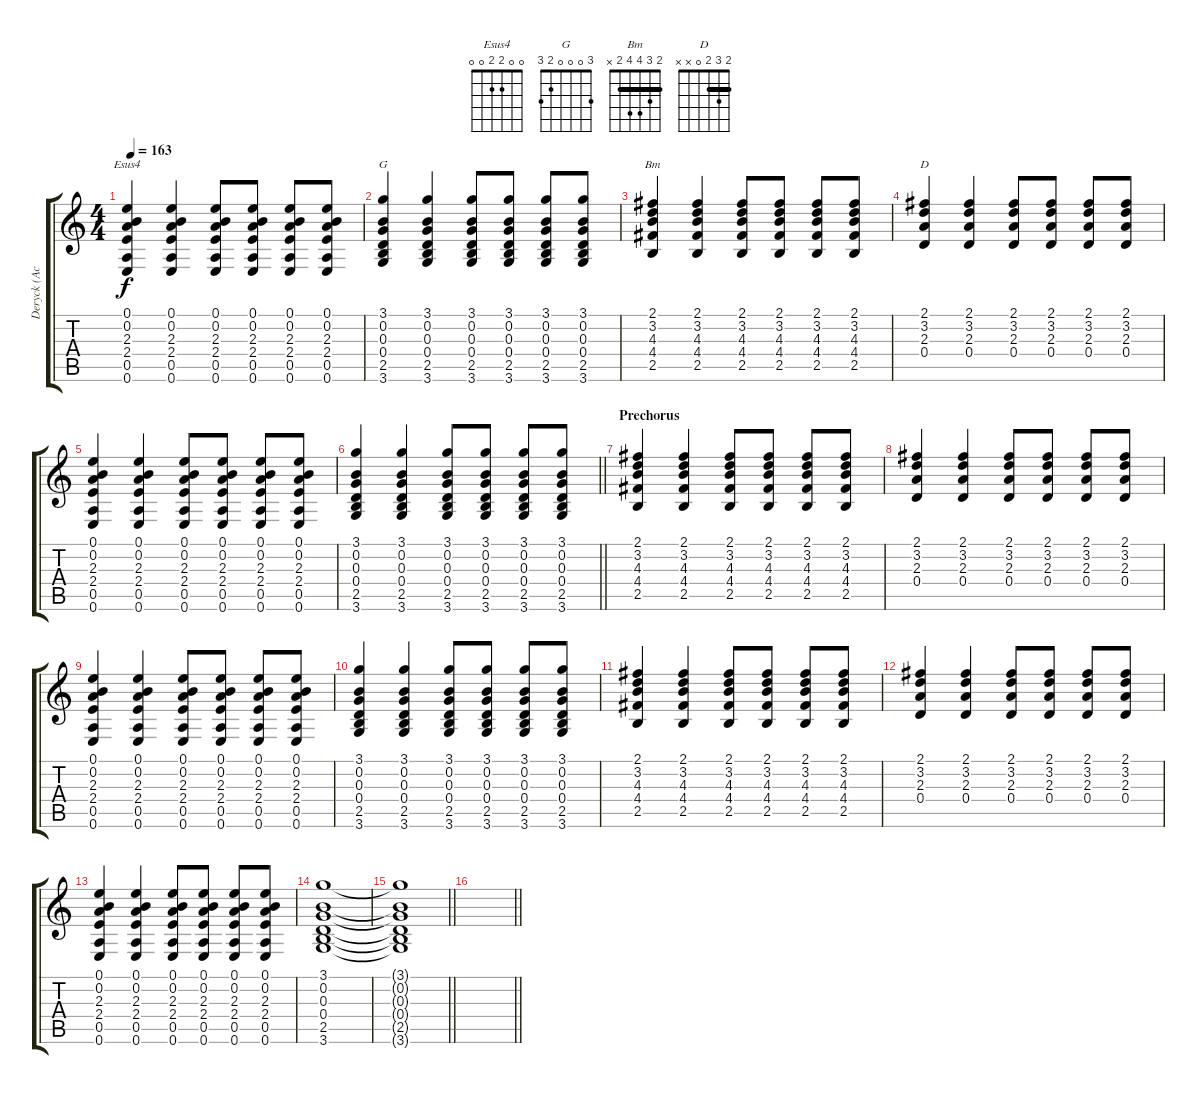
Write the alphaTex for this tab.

\track ("Deryck (Acoustic Gtr)" "Deryck (Ac") {instrument acousticguitarsteel}
\staff {score tabs}
\tuning (E4 B3 G3 D3 A2 E2) {hide}
\chord ("Esus4" 0 0 2 2 0 0)
\chord ("G" 3 0 0 0 2 3)
\chord ("Bm" 2 3 4 4 2 x) {barre 2}
\chord ("D" 2 3 2 0 x x) {barre 2}
\ts (4 4)
\tempo 163
\clef g2
\ks c
(0.1 0.2 2.3 2.4 0.5 0.6).4{ch "Esus4" dy f} (0.1 0.2 2.3 2.4 0.5 0.6).4 (0.1 0.2 2.3 2.4 0.5 0.6).8 (0.1 0.2 2.3 2.4 0.5 0.6).8 (0.1 0.2 2.3 2.4 0.5 0.6).8 (0.1 0.2 2.3 2.4 0.5 0.6).8 |
(3.1 0.2 0.3 0.4 2.5 3.6).4{ch "G"} (3.1 0.2 0.3 0.4 2.5 3.6).4 (3.1 0.2 0.3 0.4 2.5 3.6).8 (3.1 0.2 0.3 0.4 2.5 3.6).8 (3.1 0.2 0.3 0.4 2.5 3.6).8 (3.1 0.2 0.3 0.4 2.5 3.6).8 |
(2.1 3.2 4.3 4.4 2.5).4{ch "Bm"} (2.1 3.2 4.3 4.4 2.5).4 (2.1 3.2 4.3 4.4 2.5).8 (2.1 3.2 4.3 4.4 2.5).8 (2.1 3.2 4.3 4.4 2.5).8 (2.1 3.2 4.3 4.4 2.5).8 |
(2.1 3.2 2.3 0.4).4{ch "D"} (2.1 3.2 2.3 0.4).4 (2.1 3.2 2.3 0.4).8 (2.1 3.2 2.3 0.4).8 (2.1 3.2 2.3 0.4).8 (2.1 3.2 2.3 0.4).8 |
(0.1 0.2 2.3 2.4 0.5 0.6).4 (0.1 0.2 2.3 2.4 0.5 0.6).4 (0.1 0.2 2.3 2.4 0.5 0.6).8 (0.1 0.2 2.3 2.4 0.5 0.6).8 (0.1 0.2 2.3 2.4 0.5 0.6).8 (0.1 0.2 2.3 2.4 0.5 0.6).8 |
\barLineRight lightlight
(3.1 0.2 0.3 0.4 2.5 3.6).4 (3.1 0.2 0.3 0.4 2.5 3.6).4 (3.1 0.2 0.3 0.4 2.5 3.6).8 (3.1 0.2 0.3 0.4 2.5 3.6).8 (3.1 0.2 0.3 0.4 2.5 3.6).8 (3.1 0.2 0.3 0.4 2.5 3.6).8 |
\section ("" "Prechorus")
(2.1 3.2 4.3 4.4 2.5).4 (2.1 3.2 4.3 4.4 2.5).4 (2.1 3.2 4.3 4.4 2.5).8 (2.1 3.2 4.3 4.4 2.5).8 (2.1 3.2 4.3 4.4 2.5).8 (2.1 3.2 4.3 4.4 2.5).8 |
(2.1 3.2 2.3 0.4).4 (2.1 3.2 2.3 0.4).4 (2.1 3.2 2.3 0.4).8 (2.1 3.2 2.3 0.4).8 (2.1 3.2 2.3 0.4).8 (2.1 3.2 2.3 0.4).8 |
(0.1 0.2 2.3 2.4 0.5 0.6).4 (0.1 0.2 2.3 2.4 0.5 0.6).4 (0.1 0.2 2.3 2.4 0.5 0.6).8 (0.1 0.2 2.3 2.4 0.5 0.6).8 (0.1 0.2 2.3 2.4 0.5 0.6).8 (0.1 0.2 2.3 2.4 0.5 0.6).8 |
(3.1 0.2 0.3 0.4 2.5 3.6).4 (3.1 0.2 0.3 0.4 2.5 3.6).4 (3.1 0.2 0.3 0.4 2.5 3.6).8 (3.1 0.2 0.3 0.4 2.5 3.6).8 (3.1 0.2 0.3 0.4 2.5 3.6).8 (3.1 0.2 0.3 0.4 2.5 3.6).8 |
(2.1 3.2 4.3 4.4 2.5).4 (2.1 3.2 4.3 4.4 2.5).4 (2.1 3.2 4.3 4.4 2.5).8 (2.1 3.2 4.3 4.4 2.5).8 (2.1 3.2 4.3 4.4 2.5).8 (2.1 3.2 4.3 4.4 2.5).8 |
(2.1 3.2 2.3 0.4).4 (2.1 3.2 2.3 0.4).4 (2.1 3.2 2.3 0.4).8 (2.1 3.2 2.3 0.4).8 (2.1 3.2 2.3 0.4).8 (2.1 3.2 2.3 0.4).8 |
(0.1 0.2 2.3 2.4 0.5 0.6).4 (0.1 0.2 2.3 2.4 0.5 0.6).4 (0.1 0.2 2.3 2.4 0.5 0.6).8 (0.1 0.2 2.3 2.4 0.5 0.6).8 (0.1 0.2 2.3 2.4 0.5 0.6).8 (0.1 0.2 2.3 2.4 0.5 0.6).8 |
(3.1 0.2 0.3 0.4 2.5 3.6).1 |
\barLineRight lightlight
(3.1{t} 0.2{t} 0.3{t} 0.4{t} 2.5{t} 3.6{t}).1 |
\barLineRight lightlight
